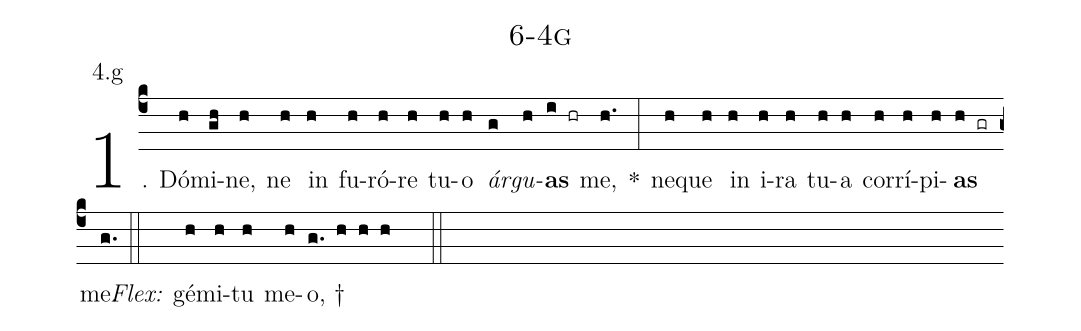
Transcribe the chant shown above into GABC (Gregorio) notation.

name: 6-4g;
annotation: 4.g;
%%
(c4)1. Dó(h)mi(gh)ne,(h) ne(h) in(h) fu(h)ró(h)re(h) tu(h)o(h) <i>ár</i>(g)<i>gu</i>(h)<b>as</b>(i hr) me,(h.) *(:) ne(h)que(h) in(h) i(h)ra(h) tu(h)a(h) cor(h)rí(h)pi(h)<b>as</b>(h gr) me.(g.) (::)
<i>Flex:</i>()  gé(h)mi(h)tu(h) me(h)o, †(g. h h h  ::)
